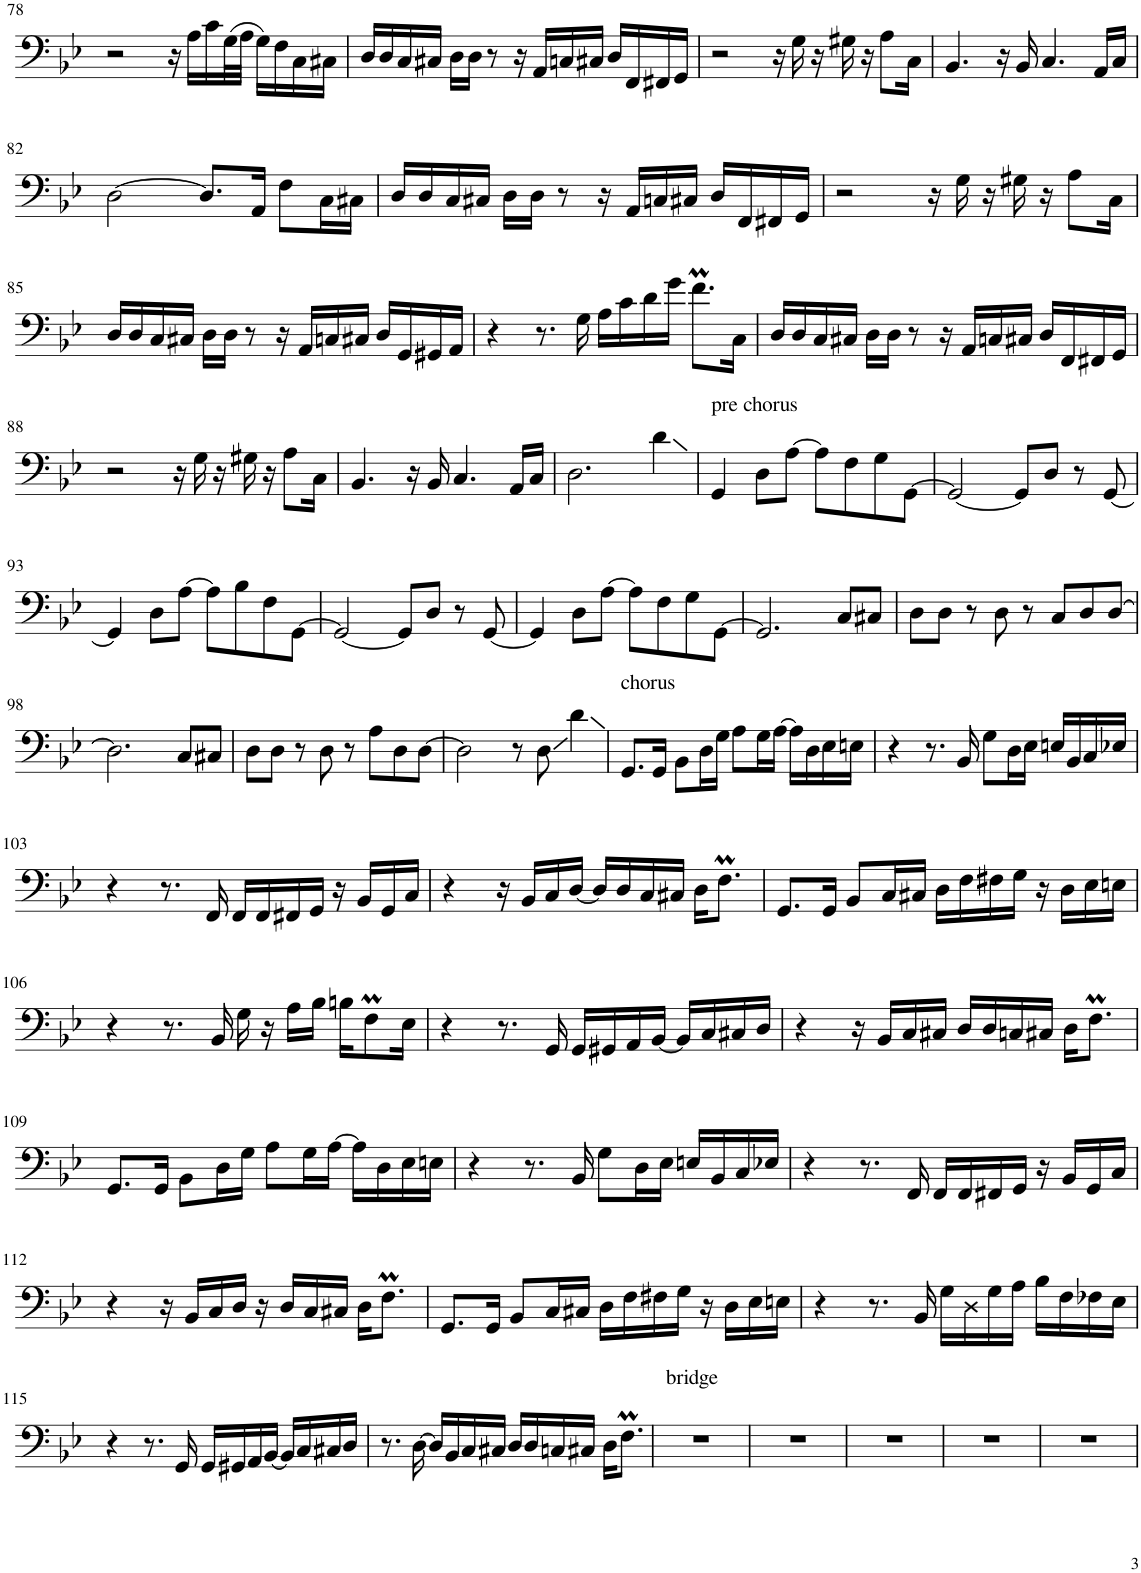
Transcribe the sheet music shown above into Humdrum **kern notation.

**kern
*part1
*staff1
*I"Piano
*I'Pno.
!!LO:PB:g=z
*clefF4
*k[b-e-]
*M4/4
=78
2r
16r
16A\LL
16c\
(32G\L
32A\JJJ
16G\LL)
16F\
16C\
16C#X\JJ
=79
16D/LL
16D/
16C/
16C#X/JJ
16D\LL
16D\JJ
8r
16r
16AA/LL
16Cn/
16C#X/JJ
16D/LL
16FF/
16FF#X/
16GG/JJ
=80
2r
16r
16G\
16r
16G#X\
16r
8A\L
16C\Jk
=81
4.BB-/
16r
16BB-/
4.C/
16AA/LL
16C/JJ
!!LO:LB:g=z
=82
[2D\
8.D/L]
16AA/Jk
8F\L
16C\L
16C#X\JJ
=83
16D/LL
16D/
16C/
16C#X/JJ
16D\LL
16D\JJ
8r
16r
16AA/LL
16Cn/
16C#X/JJ
16D/LL
16FF/
16FF#X/
16GG/JJ
=84
2r
16r
16G\
16r
16G#X\
16r
8A\L
16C\Jk
!!LO:LB:g=z
=85
16D/LL
16D/
16C/
16C#X/JJ
16D\LL
16D\JJ
8r
16r
16AA/LL
16Cn/
16C#X/JJ
16D/LL
16GG/
16GG#X/
16AA/JJ
=86
4r
8.r
16G\
16A\LL
16c\
16d\
16g\JJ
8.fM\L
16C\Jk
=87
16D/LL
16D/
16C/
16C#X/JJ
16D\LL
16D\JJ
8r
16r
16AA/LL
16Cn/
16C#X/JJ
16D/LL
16FF/
16FF#X/
16GG/JJ
!!LO:LB:g=z
=88
2r
16r
16G\
16r
16G#X\
16r
8A\L
16C\Jk
=89
4.BB-/
16r
16BB-/
4.C/
16AA/LL
16C/JJ
=90
2.D\
4d\
=91
!LO:TX:a:t=pre chorus
4GG/
8D\L
[8A\J
8A\L]
8F\
8G\
[8GG\J
=92
2GG/_
8GG/L]
8D/J
8r
[8GG/
!!LO:LB:g=z
=93
4GG/]
8D\L
[8A\J
8A\L]
8B-\
8F\
[8GG\J
=94
2GG/_
8GG/L]
8D/J
8r
[8GG/
=95
4GG/]
8D\L
[8A\J
8A\L]
8F\
8G\
[8GG\J
=96
2.GG/]
8C/L
8C#X/J
=97
8D\L
8D\J
8r
8D\
8r
8C/L
8D/
[8D/J
!!LO:LB:g=z
=98
2.D\]
8C/L
8C#X/J
=99
8D\L
8D\J
8r
8D\
8r
8A\L
8D\
[8D\J
=100
2D\]
8r
8D\
4d\
=101
!LO:TX:a:t=chorus
8.GG/L
16GG/Jk
8BB-\L
16D\L
16G\JJ
8A\L
16G\L
[16A\JJ
16A\LL]
16D\
16E-\
16En\JJ
=102
4r
8.r
16BB-/
8G\L
16D\L
16E-\JJ
16En/LL
16BB-/
16C/
16E-X/JJ
!!LO:LB:g=z
=103
4r
8.r
16FF/
16FF/LL
16FF/
16FF#X/
16GG/JJ
16r
16BB-/LL
16GG/
16C/JJ
=104
4r
16r
16BB-/LL
16C/
[16D/JJ
16D/LL]
16D/
16C/
16C#X/JJ
16D\KL
8.FM\J
=105
8.GG/L
16GG/Jk
8BB-/L
16C/L
16C#X/JJ
16D\LL
16F\
16F#X\
16G\JJ
16r
16D\LL
16E-\
16En\JJ
!!LO:LB:g=z
=106
4r
8.r
16BB-/
16G\
16r
16A\LL
16B-\JJ
16Bn\KL
8FM\
16E-\Jk
=107
4r
8.r
16GG/
16GG/LL
16GG#X/
16AA/
[16BB-/JJ
16BB-/LL]
16C/
16C#X/
16D/JJ
=108
4r
16r
16BB-/LL
16C/
16C#X/JJ
16D/LL
16D/
16Cn/
16C#X/JJ
16D\KL
8.FM\J
!!LO:LB:g=z
=109
8.GG/L
16GG/Jk
8BB-\L
16D\L
16G\JJ
8A\L
16G\L
[16A\JJ
16A\LL]
16D\
16E-\
16En\JJ
=110
4r
8.r
16BB-/
8G\L
16D\L
16E-\JJ
16En/LL
16BB-/
16C/
16E-X/JJ
=111
4r
8.r
16FF/
16FF/LL
16FF/
16FF#X/
16GG/JJ
16r
16BB-/LL
16GG/
16C/JJ
!!LO:LB:g=z
=112
4r
16r
16BB-/LL
16C/
16D/JJ
16r
16D/LL
16C/
16C#X/JJ
16D\KL
8.FM\J
=113
8.GG/L
16GG/Jk
8BB-/L
16C/L
16C#X/JJ
16D\LL
16F\
16F#X\
16G\JJ
16r
16D\LL
16E-\
16En\JJ
=114
4r
8.r
16BB-/
16G\LL
16D\
16G\
16A\JJ
16B-\LL
16F\
16F-X\
16E-\JJ
!!LO:LB:g=z
=115
4r
8.r
16GG/
16GG/LL
16GG#X/
16AA/
[16BB-/JJ
16BB-/LL]
16C/
16C#X/
16D/JJ
=116
8.r
[16D\
16D/LL]
16BB-/
16C/
16C#X/JJ
16D/LL
16D/
16Cn/
16C#X/JJ
16D\KL
8.FM\J
=117
!LO:TX:a:t=bridge
1r
=118
1r
=119
1r
=120
1r
=121
1r
=
*-
